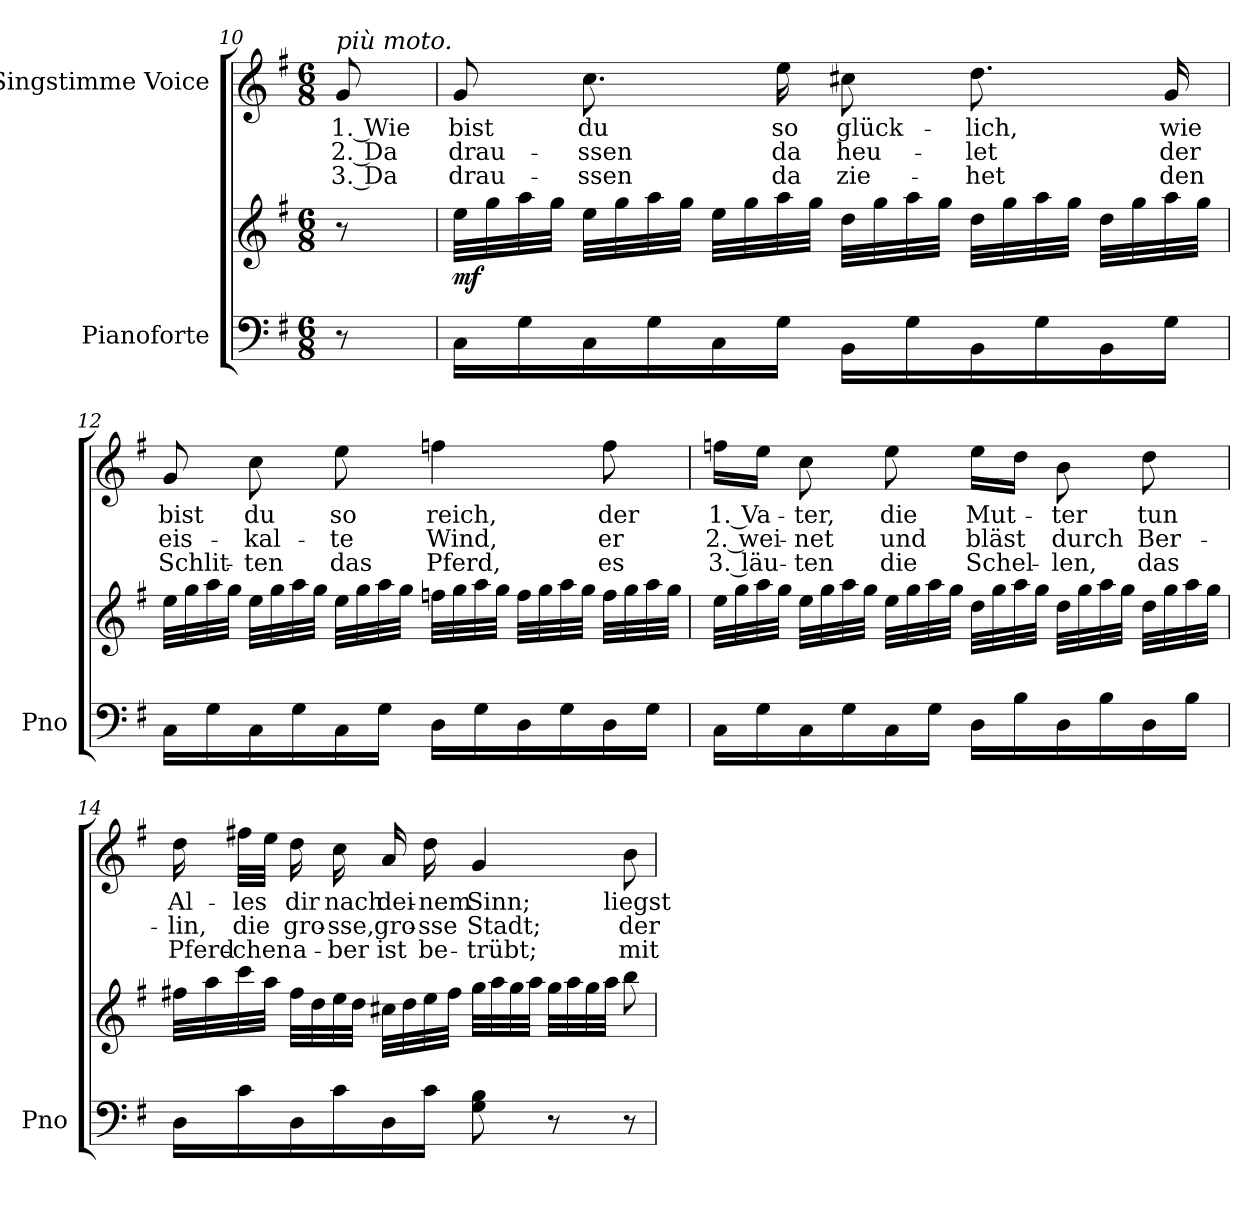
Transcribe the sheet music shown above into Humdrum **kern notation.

**kern	**kern	**dynam	**kern	**text	**text	**text
*part2	*part2	*part2	*part1	*part1	*part1	*part1
*staff3	*staff2	*staff2/3	*staff1	*staff1	*staff1	*staff1
*I"Pianoforte	*	*	*I"Singstimme Voice	*	*	*
*I'Pno	*	*	*	*	*	*
*clefF4	*clefG2	*	*clefG2	*	*	*
*k[f#]	*k[f#]	*	*k[f#]	*	*	*
*M6/8	*M6/8	*	*M6/8	*	*	*
=10	=10	=10	=10	=10	=10	=10
!	!	!	!LO:TX:a:i:t=più moto.	!	!	!
8r	8r	.	8g/	1. Wie	2. Da	3. Da
=11	=11	=11	=11	=11	=11	=11
!	!	!LO:DY:b	!	!	!	!
16C\LL	32ee\LLL	mf	8g/	bist	drau-	drau-
.	32gg\	.	.	.	.	.
16G\	32aa\	.	.	.	.	.
.	32gg\JJJ	.	.	.	.	.
16C\	32ee\LLL	.	8.cc\	du	-ssen	-ssen
.	32gg\	.	.	.	.	.
16G\	32aa\	.	.	.	.	.
.	32gg\JJJ	.	.	.	.	.
16C\	32ee\LLL	.	.	.	.	.
.	32gg\	.	.	.	.	.
16G\JJ	32aa\	.	16ee\	so	da	da
.	32gg\JJJ	.	.	.	.	.
16BB\LL	32dd\LLL	.	8cc#X\	glück-	heu-	zie-
.	32gg\	.	.	.	.	.
16G\	32aa\	.	.	.	.	.
.	32gg\JJJ	.	.	.	.	.
16BB\	32dd\LLL	.	8.dd\	-lich,	-let	-het
.	32gg\	.	.	.	.	.
16G\	32aa\	.	.	.	.	.
.	32gg\JJJ	.	.	.	.	.
16BB\	32dd\LLL	.	.	.	.	.
.	32gg\	.	.	.	.	.
16G\JJ	32aa\	.	16g/	wie	der	den
.	32gg\JJJ	.	.	.	.	.
=12	=12	=12	=12	=12	=12	=12
16C\LL	32ee\LLL	.	8g/	bist	eis-	Schlit-
.	32gg\	.	.	.	.	.
16G\	32aa\	.	.	.	.	.
.	32gg\JJJ	.	.	.	.	.
16C\	32ee\LLL	.	8cc\	du	-kal-	-ten
.	32gg\	.	.	.	.	.
16G\	32aa\	.	.	.	.	.
.	32gg\JJJ	.	.	.	.	.
16C\	32ee\LLL	.	8ee\	so	-te	das
.	32gg\	.	.	.	.	.
16G\JJ	32aa\	.	.	.	.	.
.	32gg\JJJ	.	.	.	.	.
16D\LL	32ffn\LLL	.	4ffn\	reich,	Wind,	Pferd,
.	32gg\	.	.	.	.	.
16G\	32aa\	.	.	.	.	.
.	32gg\JJJ	.	.	.	.	.
16D\	32ff\LLL	.	.	.	.	.
.	32gg\	.	.	.	.	.
16G\	32aa\	.	.	.	.	.
.	32gg\JJJ	.	.	.	.	.
16D\	32ff\LLL	.	8ff\	der	er	es
.	32gg\	.	.	.	.	.
16G\JJ	32aa\	.	.	.	.	.
.	32gg\JJJ	.	.	.	.	.
=13	=13	=13	=13	=13	=13	=13
16C\LL	32ee\LLL	.	16ffn\LL	1. Va-	2. wei-	3. läu-
.	32gg\	.	.	.	.	.
16G\	32aa\	.	16ee\JJ	.	.	.
.	32gg\JJJ	.	.	.	.	.
16C\	32ee\LLL	.	8cc\	-ter,	-net	-ten
.	32gg\	.	.	.	.	.
16G\	32aa\	.	.	.	.	.
.	32gg\JJJ	.	.	.	.	.
16C\	32ee\LLL	.	8ee\	die	und	die
.	32gg\	.	.	.	.	.
16G\JJ	32aa\	.	.	.	.	.
.	32gg\JJJ	.	.	.	.	.
16D\LL	32dd\LLL	.	16ee\LL	Mut-	bläst	Schel-
.	32gg\	.	.	.	.	.
16B\	32aa\	.	16dd\JJ	.	.	.
.	32gg\JJJ	.	.	.	.	.
16D\	32dd\LLL	.	8b\	-ter	durch	-len,
.	32gg\	.	.	.	.	.
16B\	32aa\	.	.	.	.	.
.	32gg\JJJ	.	.	.	.	.
16D\	32dd\LLL	.	8dd\	tun	Ber-	das
.	32gg\	.	.	.	.	.
16B\JJ	32aa\	.	.	.	.	.
.	32gg\JJJ	.	.	.	.	.
=14	=14	=14	=14	=14	=14	=14
16D\LL	32ff#X\LLL	.	16dd\	Al-	-lin,	Pferd-
.	32aa\	.	.	.	.	.
16c\	32ccc\	.	32ff#X\LLL	-les	die	-chen
.	32aa\JJJ	.	32ee\JJJ	.	.	.
16D\	32ff#\LLL	.	16dd\	dir	gro-	a-
.	32dd\	.	.	.	.	.
16c\	32ee\	.	16cc\	nach	-sse,	-ber
.	32dd\JJJ	.	.	.	.	.
16D\	32cc#X\LLL	.	16a/	dei-	gro-	ist
.	32dd\	.	.	.	.	.
16c\JJ	32ee\	.	16dd\	-nem	-sse	be-
.	32ff#\JJJ	.	.	.	.	.
8G\ 8B\	32gg\LLL	.	4g/	Sinn;	Stadt;	-trübt;
.	32aa\	.	.	.	.	.
.	32gg\	.	.	.	.	.
.	32aa\JJJ	.	.	.	.	.
8r	32gg\LLL	.	.	.	.	.
.	32aa\	.	.	.	.	.
.	32gg\	.	.	.	.	.
.	32aa\JJJ	.	.	.	.	.
8r	8bb\	.	8b\	liegst	der	mit
=	=	=	=	=	=	=
*-	*-	*-	*-	*-	*-	*-
